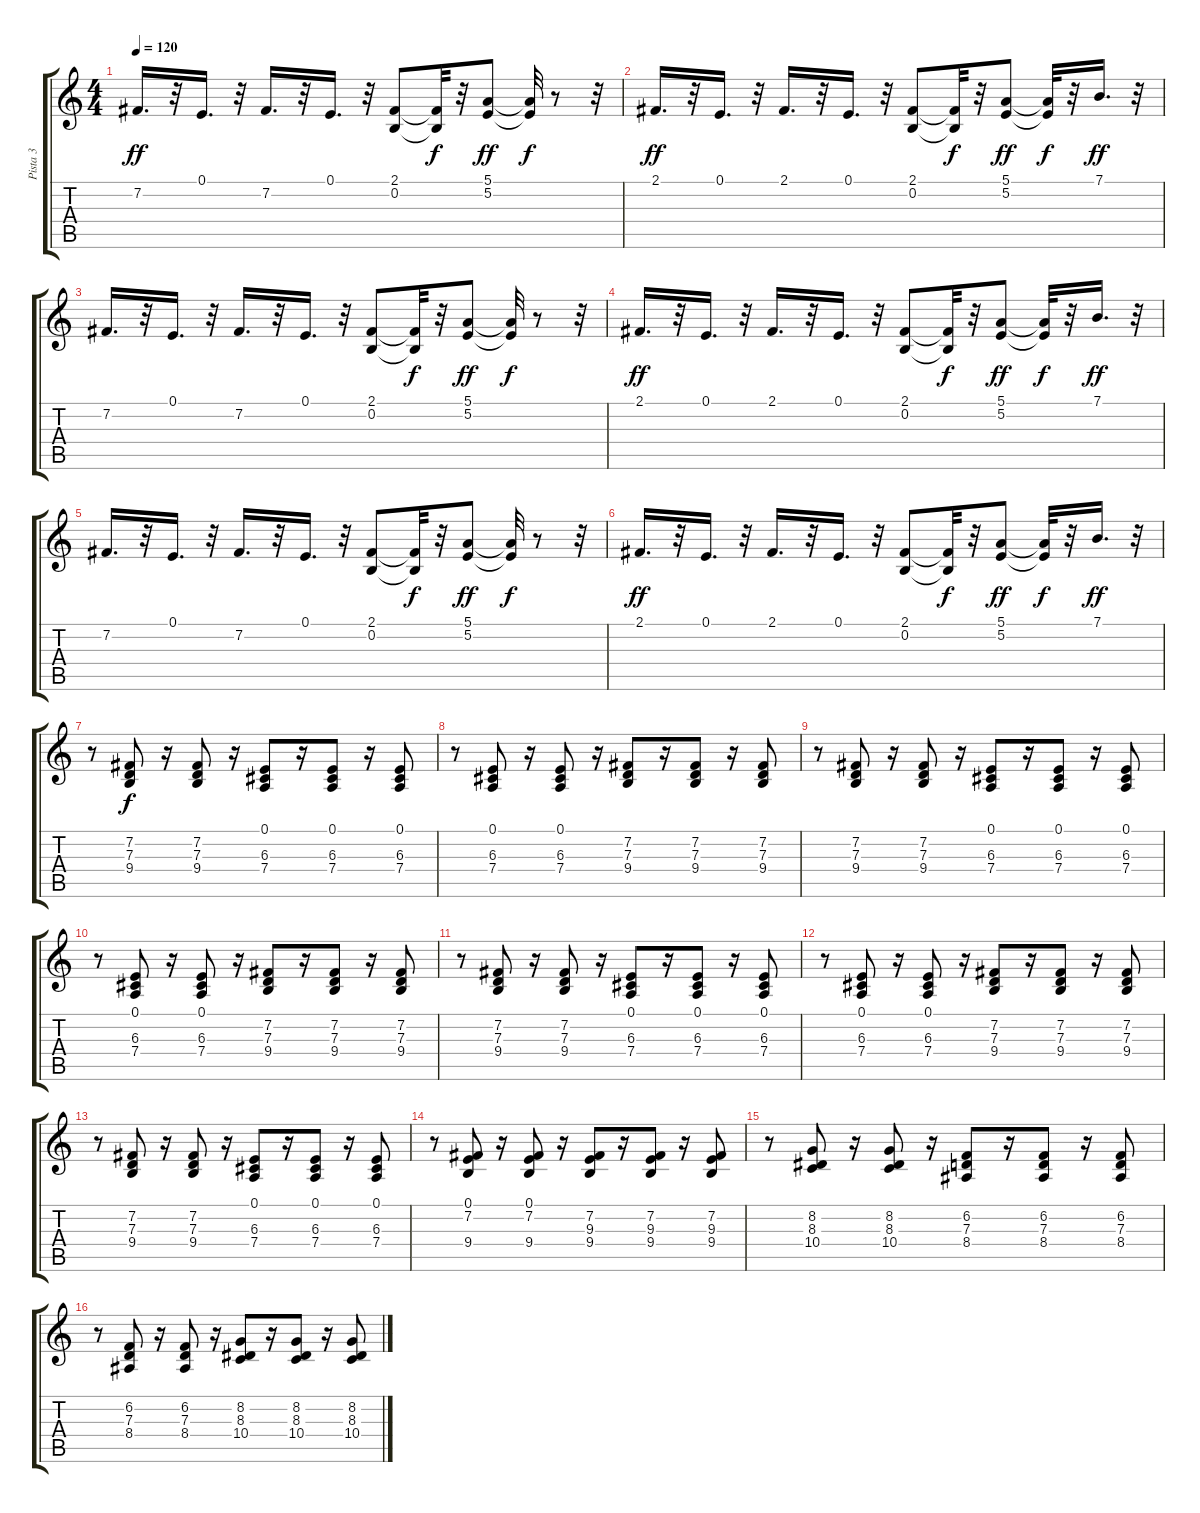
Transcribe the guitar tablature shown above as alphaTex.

\track ("Pista 3" "Pista 3") {instrument synthbrass1}
\staff {score tabs}
\tuning (E4 B3 G3 D3 A2 E2) {hide}
\ts (4 4)
\tempo 120
\clef g2
\ks c
7.2.16{d dy ff} r.32 0.1.16{d} r.32 7.2.16{d} r.32 0.1.16{d} r.32 (2.1 0.2).8 (2.1{t} 0.2{t}).32{dy f} r.32 (5.1 5.2).8{dy ff} (5.1{t} 5.2{t}).32{dy f} r.8 r.32 |
2.1.16{d dy ff} r.32 0.1.16{d} r.32 2.1.16{d} r.32 0.1.16{d} r.32 (2.1 0.2).8 (2.1{t} 0.2{t}).32{dy f} r.32 (5.1 5.2).8{dy ff} (5.1{t} 5.2{t}).32{dy f} r.32 7.1.16{d dy ff} r.32 |
7.2.16{d} r.32 0.1.16{d} r.32 7.2.16{d} r.32 0.1.16{d} r.32 (2.1 0.2).8 (2.1{t} 0.2{t}).32{dy f} r.32 (5.1 5.2).8{dy ff} (5.1{t} 5.2{t}).32{dy f} r.8 r.32 |
2.1.16{d dy ff} r.32 0.1.16{d} r.32 2.1.16{d} r.32 0.1.16{d} r.32 (2.1 0.2).8 (2.1{t} 0.2{t}).32{dy f} r.32 (5.1 5.2).8{dy ff} (5.1{t} 5.2{t}).32{dy f} r.32 7.1.16{d dy ff} r.32 |
7.2.16{d} r.32 0.1.16{d} r.32 7.2.16{d} r.32 0.1.16{d} r.32 (2.1 0.2).8 (2.1{t} 0.2{t}).32{dy f} r.32 (5.1 5.2).8{dy ff} (5.1{t} 5.2{t}).32{dy f} r.8 r.32 |
2.1.16{d dy ff} r.32 0.1.16{d} r.32 2.1.16{d} r.32 0.1.16{d} r.32 (2.1 0.2).8 (2.1{t} 0.2{t}).32{dy f} r.32 (5.1 5.2).8{dy ff} (5.1{t} 5.2{t}).32{dy f} r.32 7.1.16{d dy ff} r.32 |
r.8 (7.2 7.3 9.4).8{dy f} r.16 (7.2 7.3 9.4).8 r.16 (0.1 6.3 7.4).8 r.16 (0.1 6.3 7.4).8 r.16 (0.1 6.3 7.4).8 |
r.8 (0.1 6.3 7.4).8 r.16 (0.1 6.3 7.4).8 r.16 (7.2 7.3 9.4).8 r.16 (7.2 7.3 9.4).8 r.16 (7.2 7.3 9.4).8 |
r.8 (7.2 7.3 9.4).8 r.16 (7.2 7.3 9.4).8 r.16 (0.1 6.3 7.4).8 r.16 (0.1 6.3 7.4).8 r.16 (0.1 6.3 7.4).8 |
r.8 (0.1 6.3 7.4).8 r.16 (0.1 6.3 7.4).8 r.16 (7.2 7.3 9.4).8 r.16 (7.2 7.3 9.4).8 r.16 (7.2 7.3 9.4).8 |
r.8 (7.2 7.3 9.4).8 r.16 (7.2 7.3 9.4).8 r.16 (0.1 6.3 7.4).8 r.16 (0.1 6.3 7.4).8 r.16 (0.1 6.3 7.4).8 |
r.8 (0.1 6.3 7.4).8 r.16 (0.1 6.3 7.4).8 r.16 (7.2 7.3 9.4).8 r.16 (7.2 7.3 9.4).8 r.16 (7.2 7.3 9.4).8 |
r.8 (7.2 7.3 9.4).8 r.16 (7.2 7.3 9.4).8 r.16 (0.1 6.3 7.4).8 r.16 (0.1 6.3 7.4).8 r.16 (0.1 6.3 7.4).8 |
r.8 (0.1 7.2 9.4).8 r.16 (0.1 7.2 9.4).8 r.16 (7.2 9.3 9.4).8 r.16 (7.2 9.3 9.4).8 r.16 (7.2 9.3 9.4).8 |
r.8 (8.2 8.3 10.4).8 r.16 (8.2 8.3 10.4).8 r.16 (6.2 7.3 8.4).8 r.16 (6.2 7.3 8.4).8 r.16 (6.2 7.3 8.4).8 |
r.8 (6.2 7.3 8.4).8 r.16 (6.2 7.3 8.4).8 r.16 (8.2 8.3 10.4).8 r.16 (8.2 8.3 10.4).8 r.16 (8.2 8.3 10.4).8
